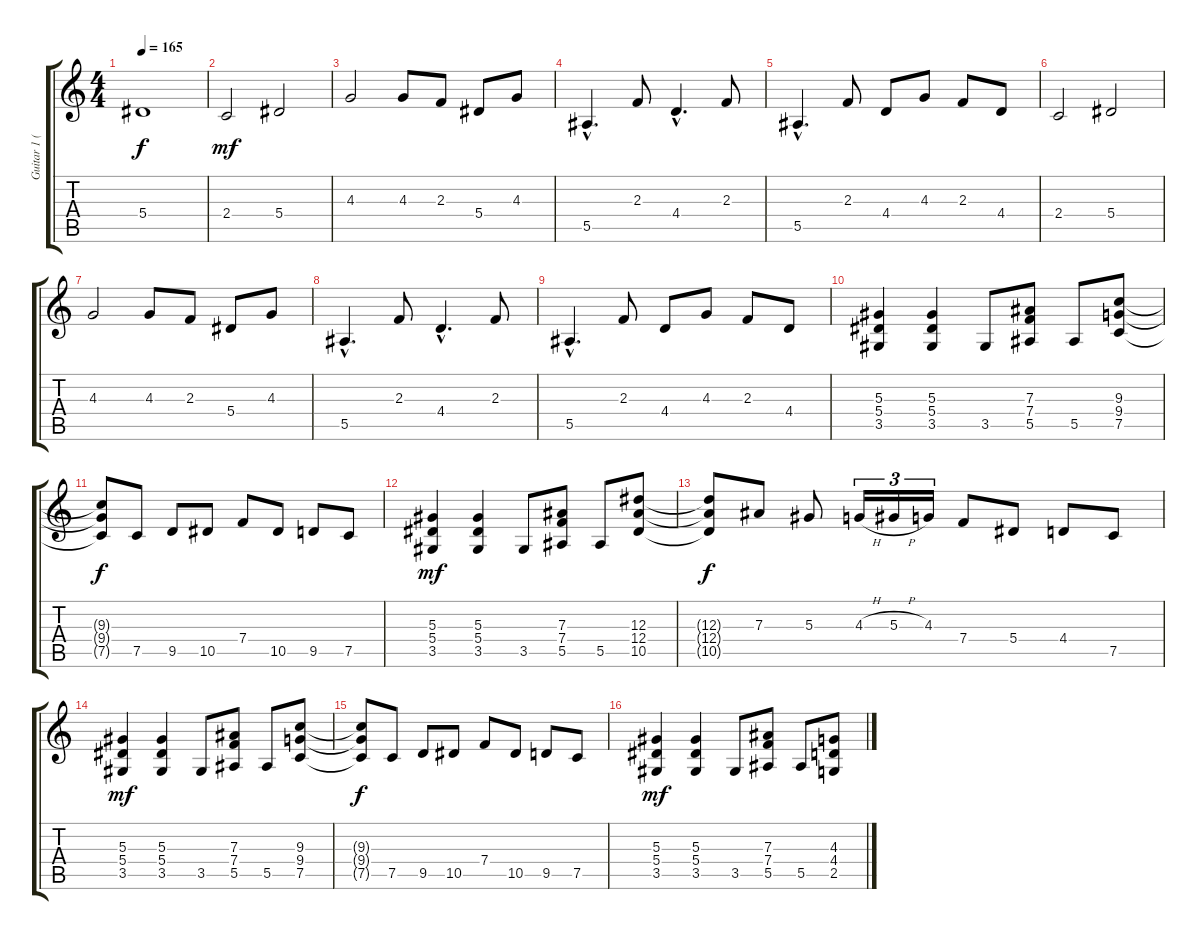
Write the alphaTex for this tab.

\track ("Guitar 1 (Lead)" "Guitar 1 (") {instrument distortionguitar}
\staff {score tabs}
\tuning (C4 G3 Eb3 Bb2 F2 C2) {hide}
\ts (4 4)
\tempo 165
\clef g2
\ks c
5.4{t}.1{dy f} |
2.4.2{dy mf balance 2} 5.4.2 |
4.3.2 4.3.8 2.3.8 5.4.8 4.3.8 |
5.5{hac}.4{d} 2.3.8 4.4{hac}.4{d} 2.3.8 |
5.5{hac}.4{d} 2.3.8 4.4.8 4.3.8 2.3.8 4.4.8 |
2.4.2 5.4.2 |
4.3.2 4.3.8 2.3.8 5.4.8 4.3.8 |
5.5{hac}.4{d} 2.3.8 4.4{hac}.4{d} 2.3.8 |
5.5{hac}.4{d} 2.3.8 4.4.8 4.3.8 2.3.8 4.4.8 |
(5.3 5.4 3.5).4{balance 3} (5.3 5.4 3.5).4 3.5.8 (7.3 7.4 5.5).8 5.5.8 (9.3 9.4 7.5).8 |
(9.3{t} 9.4{t} 7.5{t}).8{dy f} 7.5.8 9.5.8 10.5.8 7.4.8 10.5.8 9.5.8 7.5.8 |
(5.3 5.4 3.5).4{dy mf} (5.3 5.4 3.5).4 3.5.8 (7.3 7.4 5.5).8 5.5.8 (12.3 12.4 10.5).8 |
(12.3{t} 12.4{t} 10.5{t}).8{dy f} 7.3.8 5.3.8 4.3{h}.16{tu (3 2)} 5.3{h}.16{tu (3 2)} 4.3.16{tu (3 2)} 7.4.8 5.4.8 4.4.8 7.5.8 |
(5.3 5.4 3.5).4{dy mf} (5.3 5.4 3.5).4 3.5.8 (7.3 7.4 5.5).8 5.5.8 (9.3 9.4 7.5).8 |
(9.3{t} 9.4{t} 7.5{t}).8{dy f} 7.5.8 9.5.8 10.5.8 7.4.8 10.5.8 9.5.8 7.5.8 |
(5.3 5.4 3.5).4{dy mf} (5.3 5.4 3.5).4 3.5.8 (7.3 7.4 5.5).8 5.5.8 (4.3 4.4 2.5).8
